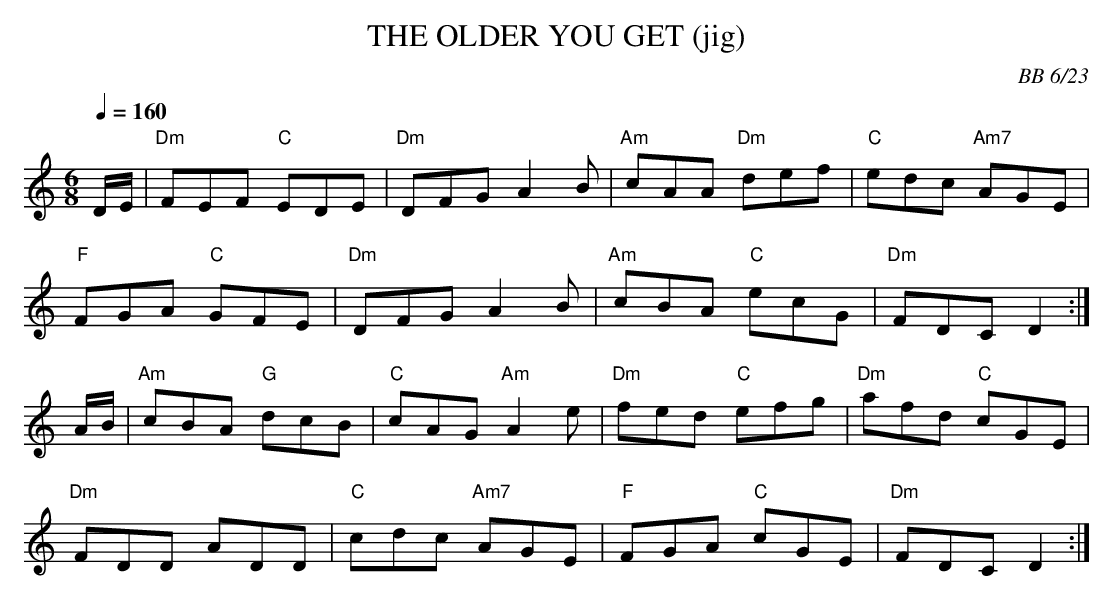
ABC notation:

X:1
T:THE OLDER YOU GET (jig)
C:BB 6/23
M:6/8
L:1/8
Q:1/4=160
K:D dorian
D/E/|"Dm"FEF "C"EDE|"Dm"DFG A2B|"Am"cAA "Dm"def|"C"edc "Am7"AGE|
"F"FGA "C"GFE|"Dm"DFG A2B|"Am"cBA "C"ecG|"Dm"FDC D2 :|
A/B/|"Am"cBA "G"dcB|"C"cAG "Am"A2e|"Dm"fed "C"efg|"Dm"afd "C"cGE|
"Dm"FDD ADD|"C"cdc "Am7"AGE|"F"FGA "C"cGE|"Dm"FDC D2 :|
